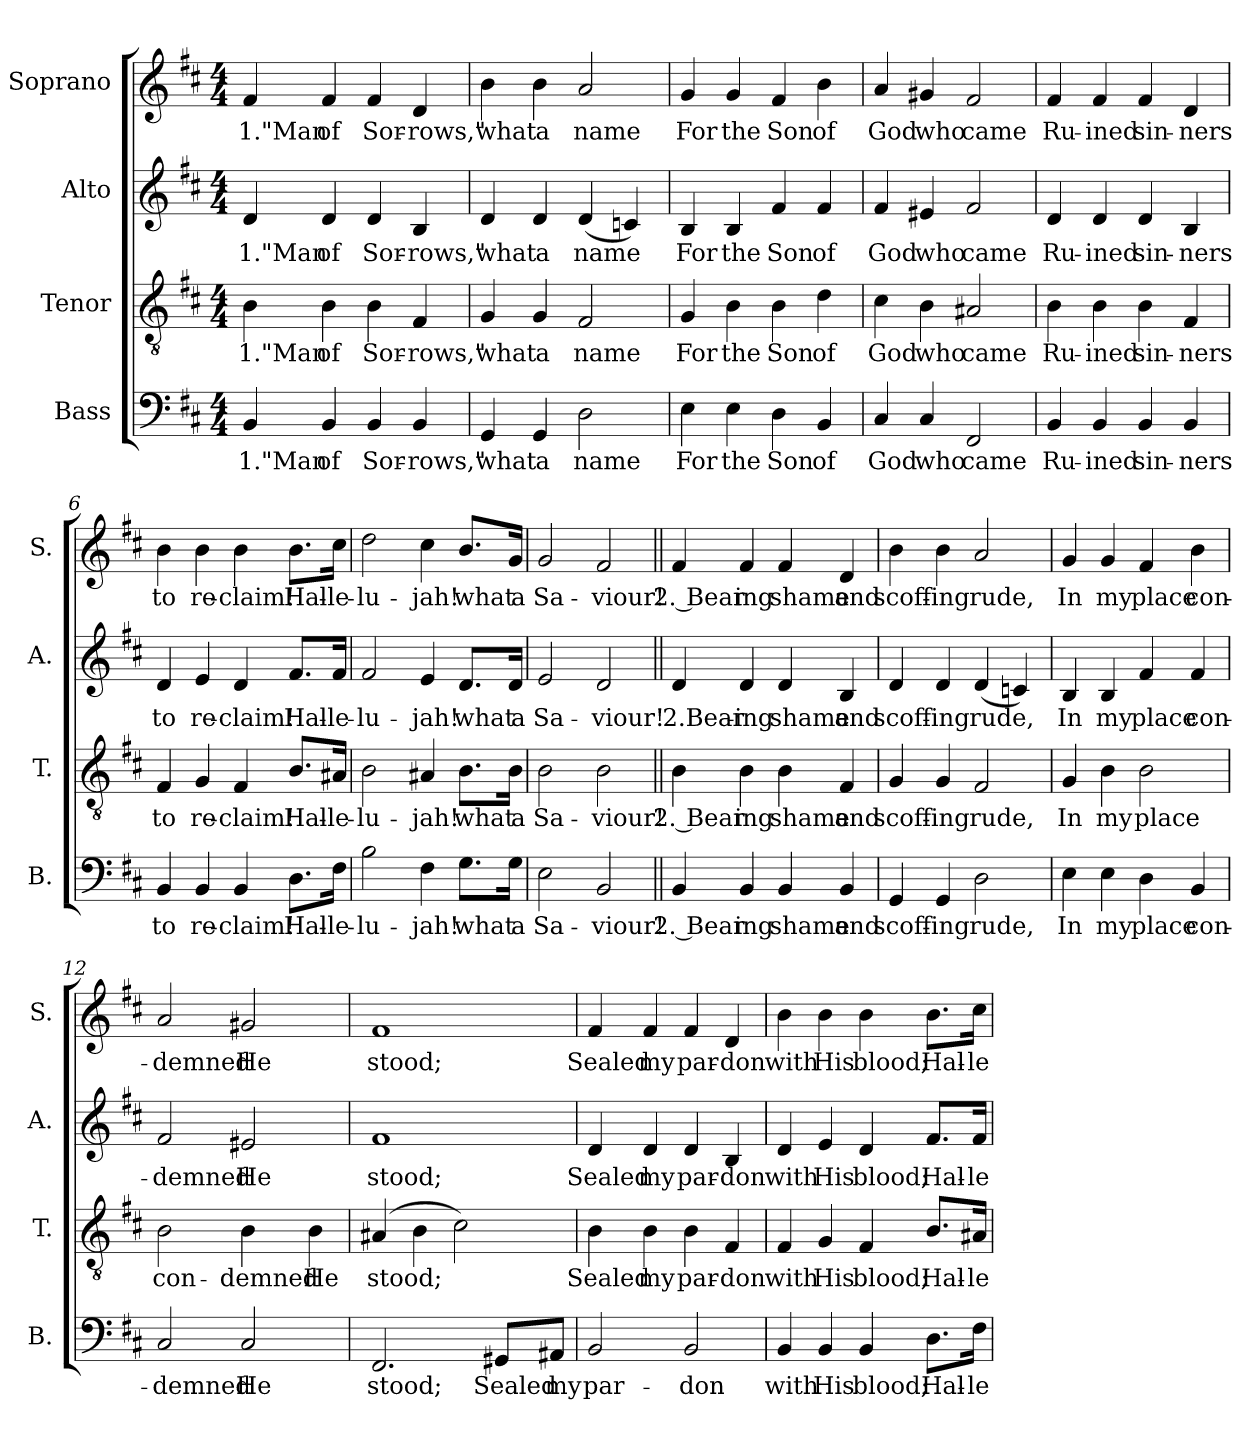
**kern	**text	**kern	**text	**kern	**text	**kern	**text
*part4	*part4	*part3	*part3	*part2	*part2	*part1	*part1
*staff4	*staff4	*staff3	*staff3	*staff2	*staff2	*staff1	*staff1
*I"Bass	*	*I"Tenor	*	*I"Alto	*	*I"Soprano	*
*I'B.	*	*I'T.	*	*I'A.	*	*I'S.	*
*clefF4	*	*clefGv2	*	*clefG2	*	*clefG2	*
*k[f#c#]	*	*k[f#c#]	*	*k[f#c#]	*	*k[f#c#]	*
*M4/4	*	*M4/4	*	*M4/4	*	*M4/4	*
*MM100	*	*MM100	*	*MM100	*	*MM100	*
=1	=1	=1	=1	=1	=1	=1	=1
!	!LO:LY:b	!	!LO:LY:b	!	!LO:LY:b	!	!LO:LY:b
4BB/	1."Man	4B\	1."Man	4d/	1."Man	4f#/	1."Man
!	!LO:LY:b	!	!LO:LY:b	!	!LO:LY:b	!	!LO:LY:b
4BB/	of	4B\	of	4d/	of	4f#/	of
!	!LO:LY:b	!	!LO:LY:b	!	!LO:LY:b	!	!LO:LY:b
4BB/	Sor-	4B\	Sor-	4d/	Sor-	4f#/	Sor-
!	!LO:LY:b	!	!LO:LY:b	!	!LO:LY:b	!	!LO:LY:b
4BB/	-rows,"	4F#/	-rows,"	4B/	-rows,"	4d/	-rows,"
=2	=2	=2	=2	=2	=2	=2	=2
!	!LO:LY:b	!	!LO:LY:b	!	!LO:LY:b	!	!LO:LY:b
4GG/	what	4G/	what	4d/	what	4b\	what
!	!LO:LY:b	!	!LO:LY:b	!	!LO:LY:b	!	!LO:LY:b
4GG/	a	4G/	a	4d/	a	4b\	a
!	!LO:LY:b	!	!LO:LY:b	!	!LO:LY:b	!	!LO:LY:b
2D\	name	2F#/	name	(<4d/	name	2a/	name
.	.	.	.	4cn/)	.	.	.
=3	=3	=3	=3	=3	=3	=3	=3
!	!LO:LY:b	!	!LO:LY:b	!	!LO:LY:b	!	!LO:LY:b
4E\	For	4G/	For	4B/	For	4g/	For
!	!LO:LY:b	!	!LO:LY:b	!	!LO:LY:b	!	!LO:LY:b
4E\	the	4B\	the	4B/	the	4g/	the
!	!LO:LY:b	!	!LO:LY:b	!	!LO:LY:b	!	!LO:LY:b
4D\	Son	4B\	Son	4f#/	Son	4f#/	Son
!	!LO:LY:b	!	!LO:LY:b	!	!LO:LY:b	!	!LO:LY:b
4BB/	of	4d\	of	4f#/	of	4b\	of
=4	=4	=4	=4	=4	=4	=4	=4
!	!LO:LY:b	!	!LO:LY:b	!	!LO:LY:b	!	!LO:LY:b
4C#/	God	4c#\	God	4f#/	God	4a/	God
!	!LO:LY:b	!	!LO:LY:b	!	!LO:LY:b	!	!LO:LY:b
4C#/	who	4B\	who	4e#X/	who	4g#X/	who
!	!LO:LY:b	!	!LO:LY:b	!	!LO:LY:b	!	!LO:LY:b
2FF#/	came	2A#X/	came	2f#/	came	2f#/	came
!!LO:LB:g=z
=5	=5	=5	=5	=5	=5	=5	=5
!	!LO:LY:b	!	!LO:LY:b	!	!LO:LY:b	!	!LO:LY:b
4BB/	Ru-	4B\	Ru-	4d/	Ru-	4f#/	Ru-
!	!LO:LY:b	!	!LO:LY:b	!	!LO:LY:b	!	!LO:LY:b
4BB/	-ined	4B\	-ined	4d/	-ined	4f#/	-ined
!	!LO:LY:b	!	!LO:LY:b	!	!LO:LY:b	!	!LO:LY:b
4BB/	sin-	4B\	sin-	4d/	sin-	4f#/	sin-
!	!LO:LY:b	!	!LO:LY:b	!	!LO:LY:b	!	!LO:LY:b
4BB/	-ners	4F#/	-ners	4B/	-ners	4d/	-ners
=6	=6	=6	=6	=6	=6	=6	=6
!	!LO:LY:b	!	!LO:LY:b	!	!LO:LY:b	!	!LO:LY:b
4BB/	to	4F#/	to	4d/	to	4b\	to
!	!LO:LY:b	!	!LO:LY:b	!	!LO:LY:b	!	!LO:LY:b
4BB/	re-	4G/	re-	4e/	re-	4b\	re-
!	!LO:LY:b	!	!LO:LY:b	!	!LO:LY:b	!	!LO:LY:b
4BB/	-claim!	4F#/	-claim!	4d/	-claim!	4b\	-claim!
!	!LO:LY:b	!	!LO:LY:b	!	!LO:LY:b	!	!LO:LY:b
8.D\L	Hal-	8.B/L	Hal-	8.f#/L	Hal-	8.b\L	Hal-
!	!LO:LY:b	!	!LO:LY:b	!	!LO:LY:b	!	!LO:LY:b
16F#\Jk	-le-	16A#X/Jk	-le-	16f#/Jk	-le-	16cc#\Jk	-le-
=7	=7	=7	=7	=7	=7	=7	=7
!	!LO:LY:b	!	!LO:LY:b	!	!LO:LY:b	!	!LO:LY:b
2B\	-lu-	2B\	-lu-	2f#/	-lu-	2dd\	-lu-
!	!LO:LY:b	!	!LO:LY:b	!	!LO:LY:b	!	!LO:LY:b
4F#\	-jah!	4A#X/	-jah!	4e/	-jah!	4cc#\	-jah!
!	!LO:LY:b	!	!LO:LY:b	!	!LO:LY:b	!	!LO:LY:b
8.G\L	what	8.B\L	what	8.d/L	what	8.b/L	what
!	!LO:LY:b	!	!LO:LY:b	!	!LO:LY:b	!	!LO:LY:b
16G\Jk	a	16B\Jk	a	16d/Jk	a	16g/Jk	a
=8	=8	=8	=8	=8	=8	=8	=8
!	!LO:LY:b	!	!LO:LY:b	!	!LO:LY:b	!	!LO:LY:b
2E\	Sa-	2B\	Sa-	2e/	Sa-	2g/	Sa-
!	!LO:LY:b	!	!LO:LY:b	!	!LO:LY:b	!	!LO:LY:b
2BB/	-viour!	2B\	-viour!	2d/	-viour!	2f#/	-viour!
!!LO:LB:g=z
=9||	=9||	=9||	=9||	=9||	=9||	=9||	=9||
!	!LO:LY:b	!	!LO:LY:b	!	!LO:LY:b	!	!LO:LY:b
4BB/	2. Bear	4B\	2. Bear	4d/	2.Bear-	4f#/	2. Bear
!	!LO:LY:b	!	!LO:LY:b	!	!LO:LY:b	!	!LO:LY:b
4BB/	-ing	4B\	-ing	4d/	-ing	4f#/	-ing
!	!LO:LY:b	!	!LO:LY:b	!	!LO:LY:b	!	!LO:LY:b
4BB/	shame	4B\	shame	4d/	shame	4f#/	shame
!	!LO:LY:b	!	!LO:LY:b	!	!LO:LY:b	!	!LO:LY:b
4BB/	and	4F#/	and	4B/	and	4d/	and
=10	=10	=10	=10	=10	=10	=10	=10
!	!LO:LY:b	!	!LO:LY:b	!	!LO:LY:b	!	!LO:LY:b
4GG/	scoff-	4G/	scoff-	4d/	scoff-	4b\	scoff-
!	!LO:LY:b	!	!LO:LY:b	!	!LO:LY:b	!	!LO:LY:b
4GG/	-ing	4G/	-ing	4d/	-ing	4b\	-ing
!	!LO:LY:b	!	!LO:LY:b	!	!LO:LY:b	!	!LO:LY:b
2D\	rude,	2F#/	rude,	(<4d/	rude,	2a/	rude,
.	.	.	.	4cn/)	.	.	.
=11	=11	=11	=11	=11	=11	=11	=11
!	!LO:LY:b	!	!LO:LY:b	!	!LO:LY:b	!	!LO:LY:b
4E\	In	4G/	In	4B/	In	4g/	In
!	!LO:LY:b	!	!LO:LY:b	!	!LO:LY:b	!	!LO:LY:b
4E\	my	4B\	my	4B/	my	4g/	my
!	!LO:LY:b	!	!LO:LY:b	!	!LO:LY:b	!	!LO:LY:b
4D\	place	2B\	place	4f#/	place	4f#/	place
!	!LO:LY:b	!	!	!	!LO:LY:b	!	!LO:LY:b
4BB/	con-	.	.	4f#/	con-	4b\	con-
=12	=12	=12	=12	=12	=12	=12	=12
!	!LO:LY:b	!	!LO:LY:b	!	!LO:LY:b	!	!LO:LY:b
2C#/	-demned	2B\	con-	2f#/	-demned	2a/	-demned
!	!LO:LY:b	!	!LO:LY:b	!	!LO:LY:b	!	!LO:LY:b
2C#/	He	4B\	-demned	2e#X/	He	2g#X/	He
!	!	!	!LO:LY:b	!	!	!	!
.	.	4B\	He	.	.	.	.
=13	=13	=13	=13	=13	=13	=13	=13
!	!LO:LY:b	!	!LO:LY:b	!	!LO:LY:b	!	!LO:LY:b
2.FF#/	stood;	(>4A#X/	stood;	1f#	stood;	1f#	stood;
.	.	4B\	.	.	.	.	.
.	.	2c#\)	.	.	.	.	.
!	!LO:LY:b	!	!	!	!	!	!
8GG#X/L	Sealed	.	.	.	.	.	.
!	!LO:LY:b	!	!	!	!	!	!
8AA#X/J	my	.	.	.	.	.	.
!!LO:PB:g=z
=14	=14	=14	=14	=14	=14	=14	=14
!	!LO:LY:b	!	!LO:LY:b	!	!LO:LY:b	!	!LO:LY:b
2BB/	par-	4B\	Sealed	4d/	Sealed	4f#/	Sealed
!	!	!	!LO:LY:b	!	!LO:LY:b	!	!LO:LY:b
.	.	4B\	my	4d/	my	4f#/	my
!	!LO:LY:b	!	!LO:LY:b	!	!LO:LY:b	!	!LO:LY:b
2BB/	-don	4B\	par-	4d/	par-	4f#/	par-
!	!	!	!LO:LY:b	!	!LO:LY:b	!	!LO:LY:b
.	.	4F#/	-don	4B/	-don	4d/	-don
=15	=15	=15	=15	=15	=15	=15	=15
!	!LO:LY:b	!	!LO:LY:b	!	!LO:LY:b	!	!LO:LY:b
4BB/	with	4F#/	with	4d/	with	4b\	with
!	!LO:LY:b	!	!LO:LY:b	!	!LO:LY:b	!	!LO:LY:b
4BB/	His	4G/	His	4e/	His	4b\	His
!	!LO:LY:b	!	!LO:LY:b	!	!LO:LY:b	!	!LO:LY:b
4BB/	blood;	4F#/	blood;	4d/	blood;	4b\	blood;
!	!LO:LY:b	!	!LO:LY:b	!	!LO:LY:b	!	!LO:LY:b
8.D\L	Hal-	8.B/L	Hal-	8.f#/L	Hal-	8.b\L	Hal-
!	!LO:LY:b	!	!LO:LY:b	!	!LO:LY:b	!	!LO:LY:b
16F#\Jk	-le-	16A#X/Jk	-le-	16f#/Jk	-le-	16cc#\Jk	-le-
=	=	=	=	=	=	=	=
*-	*-	*-	*-	*-	*-	*-	*-
